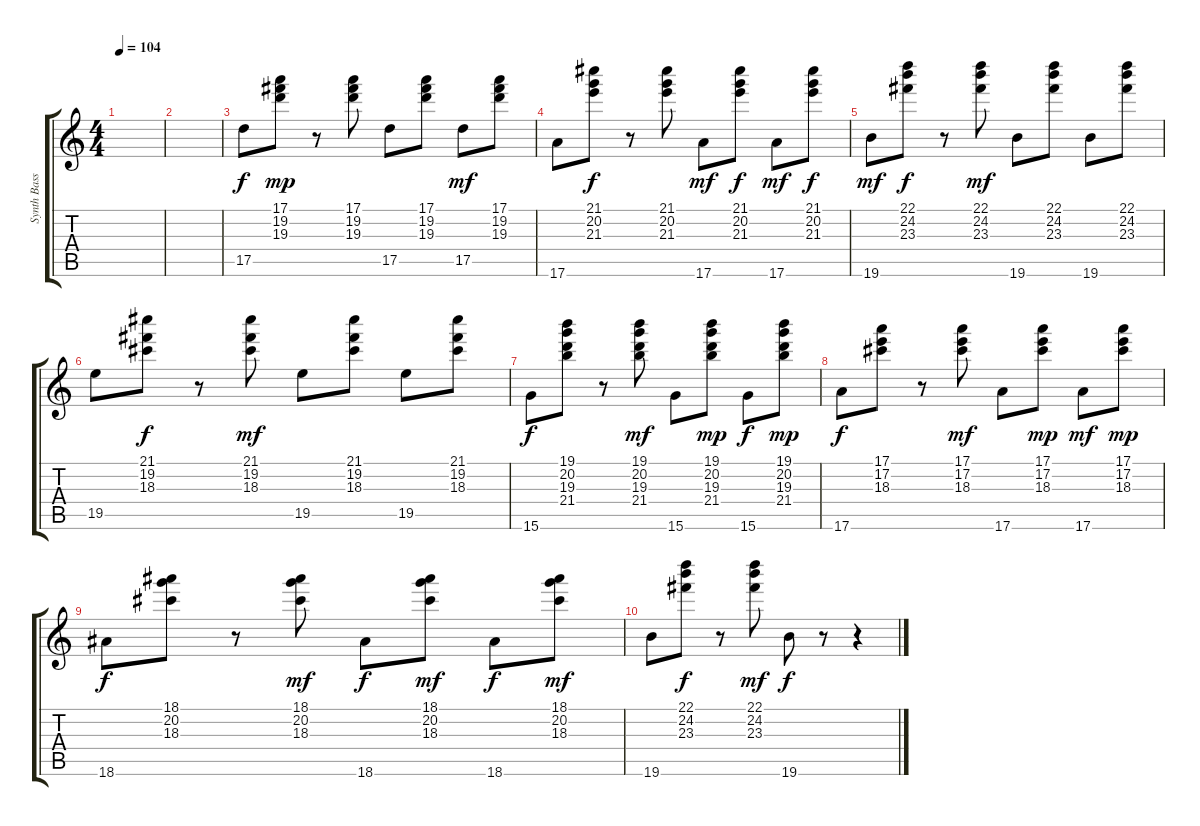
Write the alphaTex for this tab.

\track ("Synth Bass" "Synth Bass") {instrument synthbass1}
\staff {score tabs}
\tuning (E4 B3 G3 D3 A2 E2) {hide}
\ts (4 4)
\tempo 104
\clef g2
\ks c
|
|
17.5.8 (17.1 19.2 19.3).8{dy mp} r.8 (17.1 19.2 19.3).8 17.5.8 (17.1 19.2 19.3).8 17.5.8{dy mf} (17.1 19.2 19.3).8 |
17.6.8 (21.1 20.2 21.3).8{dy f} r.8 (21.1 20.2 21.3).8 17.6.8{dy mf} (21.1 20.2 21.3).8{dy f} 17.6.8{dy mf} (21.1 20.2 21.3).8{dy f} |
19.6.8{dy mf} (22.1 24.2 23.3).8{dy f} r.8 (22.1 24.2 23.3).8{dy mf} 19.6.8 (22.1 24.2 23.3).8 19.6.8 (22.1 24.2 23.3).8 |
19.5.8 (21.1 19.2 18.3).8{dy f} r.8 (21.1 19.2 18.3).8{dy mf} 19.5.8 (21.1 19.2 18.3).8 19.5.8 (21.1 19.2 18.3).8 |
15.6.8{dy f} (19.1 20.2 19.3 21.4).8 r.8 (19.1 20.2 19.3 21.4).8{dy mf} 15.6.8 (19.1 20.2 19.3 21.4).8{dy mp} 15.6.8{dy f} (19.1 20.2 19.3 21.4).8{dy mp} |
17.6.8{dy f} (17.1 17.2 18.3).8 r.8 (17.1 17.2 18.3).8{dy mf} 17.6.8 (17.1 17.2 18.3).8{dy mp} 17.6.8{dy mf} (17.1 17.2 18.3).8{dy mp} |
18.6.8{dy f} (18.1 20.2 18.3).8 r.8 (18.1 20.2 18.3).8{dy mf} 18.6.8{dy f} (18.1 20.2 18.3).8{dy mf} 18.6.8{dy f} (18.1 20.2 18.3).8{dy mf} |
19.6.8 (22.1 24.2 23.3).8{dy f} r.8 (22.1 24.2 23.3).8{dy mf} 19.6.8{dy f} r.8 r.4
